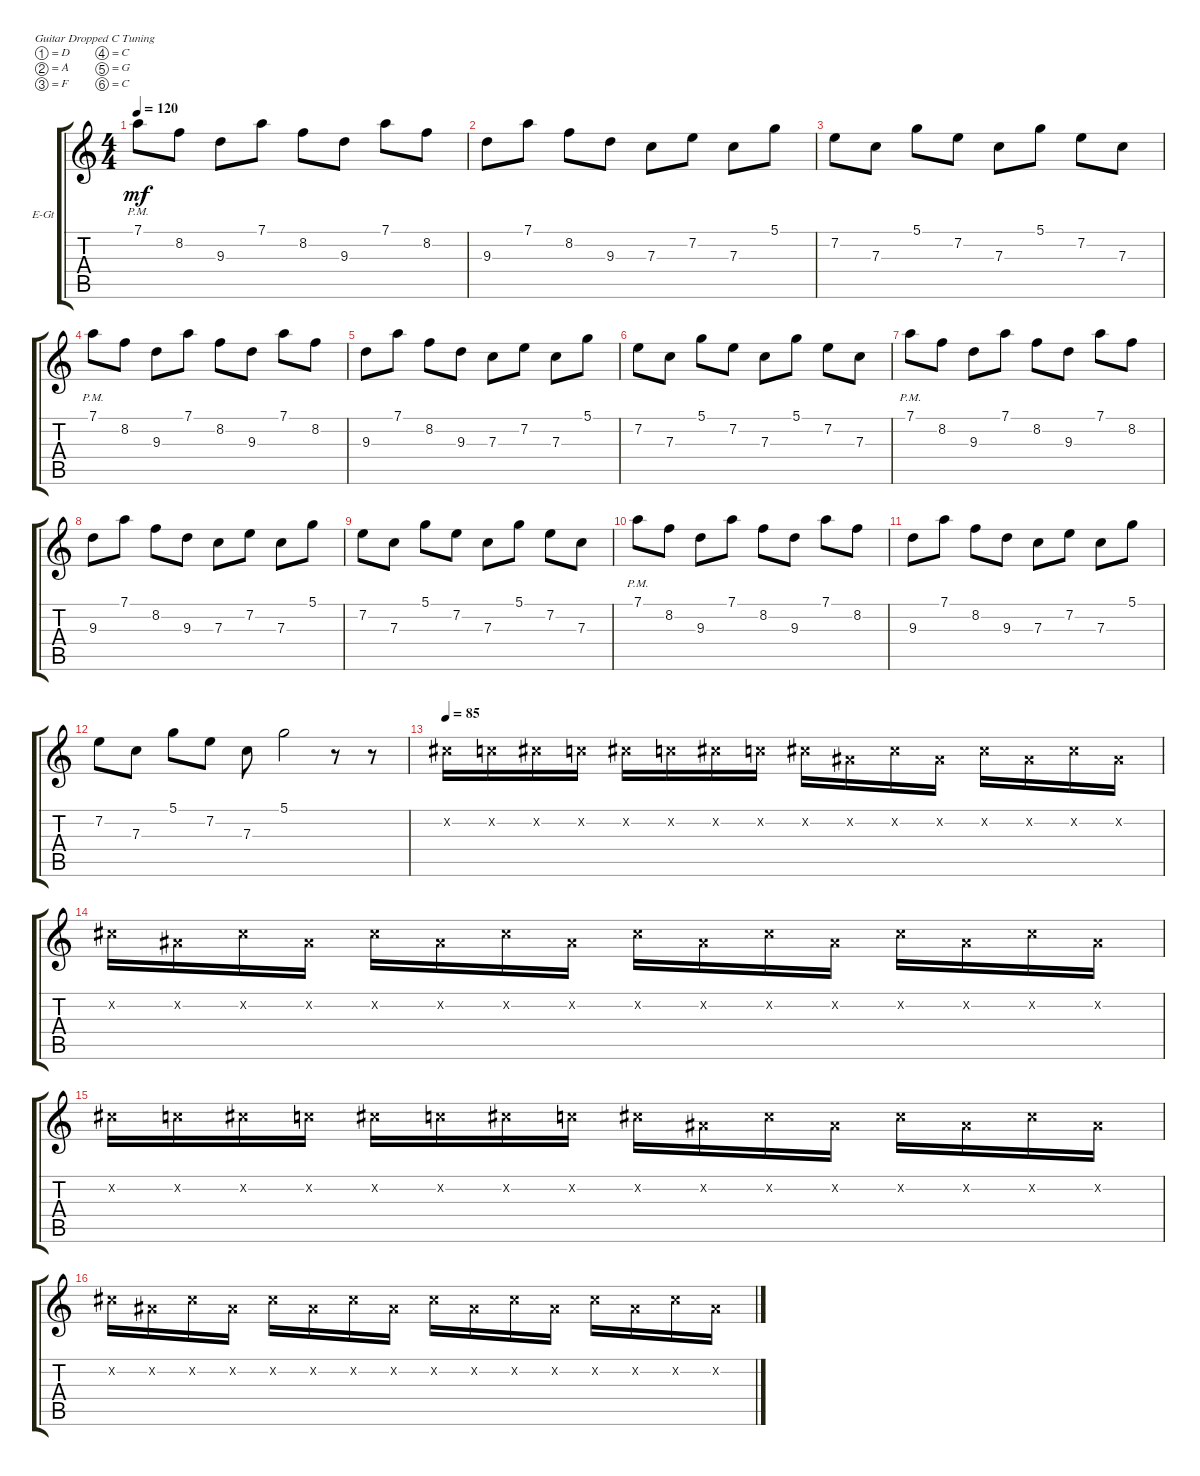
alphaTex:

\defaultSystemsLayout 4
\bracketExtendMode groupsimilarinstruments
\firstSystemTrackNameOrientation horizontal
\otherSystemsTrackNameOrientation horizontal
\track ("Electric Guitar" "E-Gt") {instrument distortionguitar}
\staff {score tabs}
\tuning (D4 A3 F3 C3 G2 C2)
\ts (4 4)
\tempo 120
\clef g2
\ks c
7.1{pm}.8{dy mf} 8.2.8 9.3.8 7.1.8 8.2.8 9.3.8 7.1.8 8.2.8 |
9.3.8 7.1.8 8.2.8 9.3.8 7.3.8 7.2.8 7.3.8 5.1.8 |
7.2.8 7.3.8 5.1.8 7.2.8 7.3.8 5.1.8 7.2.8 7.3.8 |
7.1{pm}.8 8.2.8 9.3.8 7.1.8 8.2.8 9.3.8 7.1.8 8.2.8 |
9.3.8 7.1.8 8.2.8 9.3.8 7.3.8 7.2.8 7.3.8 5.1.8 |
7.2.8 7.3.8 5.1.8 7.2.8 7.3.8 5.1.8 7.2.8 7.3.8 |
7.1{pm}.8 8.2.8 9.3.8 7.1.8 8.2.8 9.3.8 7.1.8 8.2.8 |
9.3.8 7.1.8 8.2.8 9.3.8 7.3.8 7.2.8 7.3.8 5.1.8 |
7.2.8 7.3.8 5.1.8 7.2.8 7.3.8 5.1.8 7.2.8 7.3.8 |
7.1{pm}.8 8.2.8 9.3.8 7.1.8 8.2.8 9.3.8 7.1.8 8.2.8 |
9.3.8 7.1.8 8.2.8 9.3.8 7.3.8 7.2.8 7.3.8 5.1.8 |
7.2.8 7.3.8 5.1.8 7.2.8 7.3.8 5.1.2 r.8 r.8 |
\tempo 85
4.2{x}.16 3.2{x}.16 4.2{x}.16 3.2{x}.16 4.2{x}.16 3.2{x}.16 4.2{x}.16 3.2{x}.16 4.2{x}.16 1.2{x}.16 4.2{x}.16 1.2{x}.16 4.2{x}.16 1.2{x}.16 4.2{x}.16 1.2{x}.16 |
4.2{x}.16 1.2{x}.16 4.2{x}.16 1.2{x}.16 4.2{x}.16 1.2{x}.16 4.2{x}.16 1.2{x}.16 4.2{x}.16 1.2{x}.16 4.2{x}.16 1.2{x}.16 4.2{x}.16 1.2{x}.16 4.2{x}.16 1.2{x}.16 |
4.2{x}.16 3.2{x}.16 4.2{x}.16 3.2{x}.16 4.2{x}.16 3.2{x}.16 4.2{x}.16 3.2{x}.16 4.2{x}.16 1.2{x}.16 4.2{x}.16 1.2{x}.16 4.2{x}.16 1.2{x}.16 4.2{x}.16 1.2{x}.16 |
4.2{x}.16 1.2{x}.16 4.2{x}.16 1.2{x}.16 4.2{x}.16 1.2{x}.16 4.2{x}.16 1.2{x}.16 4.2{x}.16 1.2{x}.16 4.2{x}.16 1.2{x}.16 4.2{x}.16 1.2{x}.16 4.2{x}.16 1.2{x}.16
